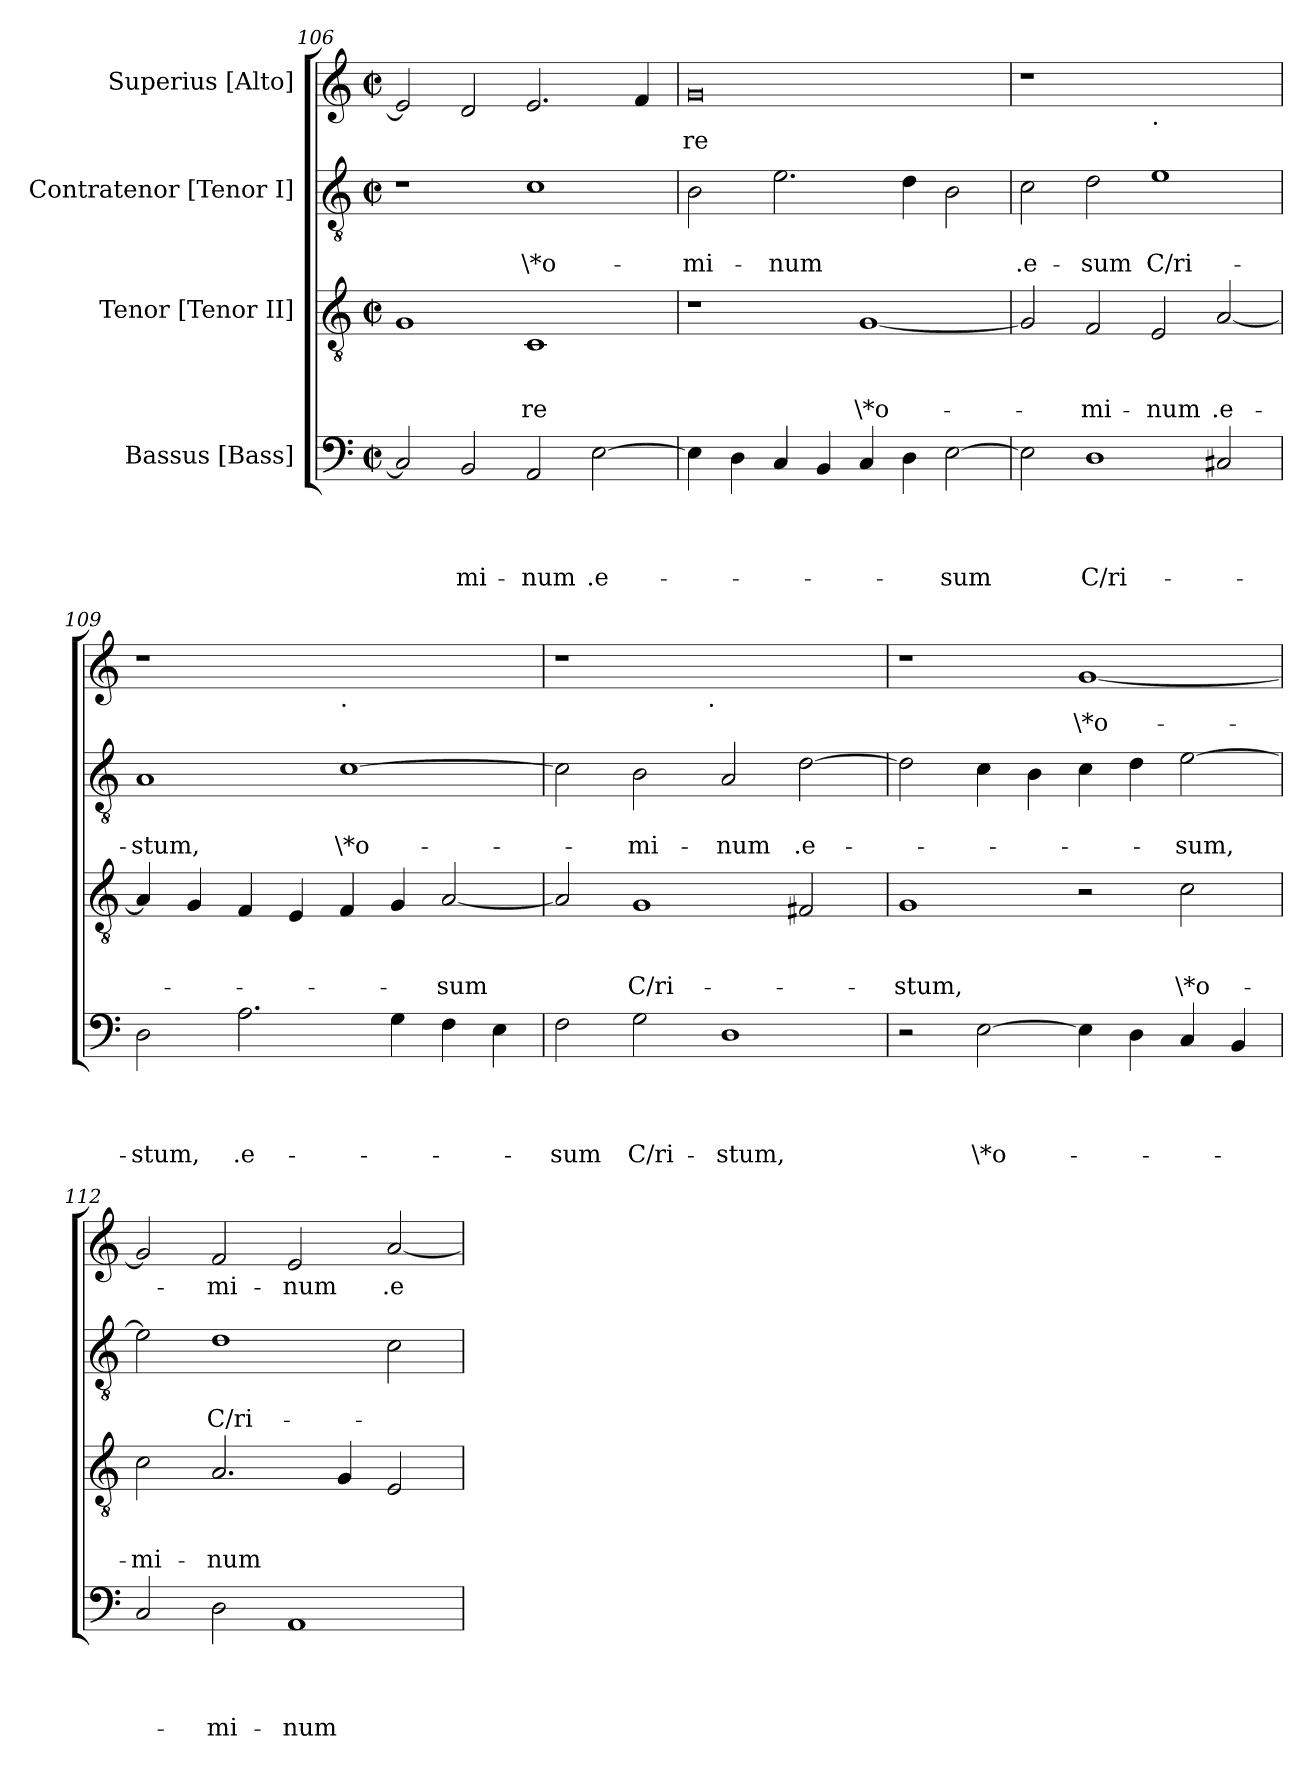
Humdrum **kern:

**kern	**text	**text	**text	**text	**kern	**text	**text	**text	**kern	**text	**text	**kern	**text
*part4	*part4	*part4	*part4	*part4	*part3	*part3	*part3	*part3	*part2	*part2	*part2	*part1	*part1
*staff4	*staff4	*staff4	*staff4	*staff4	*staff3	*staff3	*staff3	*staff3	*staff2	*staff2	*staff2	*staff1	*staff1
*I"Bassus [Bass]	*	*	*	*	*I"Tenor [Tenor II]	*	*	*	*I"Contratenor [Tenor I]	*	*	*I"Superius [Alto]	*
*clefF4	*	*	*	*	*clefGv2	*	*	*	*clefGv2	*	*	*clefG2	*
*k[]	*	*	*	*	*k[]	*	*	*	*k[]	*	*	*k[]	*
*C:	*	*	*	*	*C:	*	*	*	*C:	*	*	*C:	*
*M2/2	*	*	*	*	*M2/2	*	*	*	*M2/2	*	*	*M2/2	*
*met(c|)	*	*	*	*	*met(c|)	*	*	*	*met(c|)	*	*	*met(c|)	*
=106	=106	=106	=106	=106	=106	=106	=106	=106	=106	=106	=106	=106	=106
2C/]	.	.	.	.	1G	.	.	.	1r	.	.	2e/]	.
!	!	!	!	!LO:LY:b:rj	!	!	!	!	!	!	!	!	!
2BB/	.	.	.	-mi-	.	.	.	.	.	.	.	2d/	.
!	!	!	!	!LO:LY:b:rj	!	!	!	!LO:LY:b:rj	!	!	!LO:LY:b	!	!
2AA/	.	.	.	-num	1C	.	.	-re	1c	.	\*o-	2.e/	.
!	!	!	!	!LO:LY:b:rj	!	!	!	!	!	!	!	!	!
[<2E\	.	.	.	.e-	.	.	.	.	.	.	.	.	.
.	.	.	.	.	.	.	.	.	.	.	.	4f/	.
!!LO:LB:g=z
=107	=107	=107	=107	=107	=107	=107	=107	=107	=107	=107	=107	=107	=107
!	!	!	!	!	!	!	!	!	!	!	!LO:LY:b	!	!LO:LY:b
4E\]	.	.	.	.	1r	.	.	.	2B\	.	-mi-	0g	-re
4D\	.	.	.	.	.	.	.	.	.	.	.	.	.
!	!	!	!	!	!	!	!	!	!	!	!LO:LY:b	!	!
4C/	.	.	.	.	.	.	.	.	2.e\	.	-num	.	.
4BB/	.	.	.	.	.	.	.	.	.	.	.	.	.
!	!	!	!	!	!	!	!	!LO:LY:b:rj	!	!	!	!	!
4C/	.	.	.	.	[<1G	.	.	\*o-	.	.	.	.	.
4D\	.	.	.	.	.	.	.	.	4d\	.	.	.	.
!	!	!	!	!LO:LY:b:rj	!	!	!	!	!	!	!	!	!
[>2E\	.	.	.	-sum	.	.	.	.	2B\	.	.	.	.
=108	=108	=108	=108	=108	=108	=108	=108	=108	=108	=108	=108	=108	=108
!	!	!	!	!	!	!	!	!	!	!	!LO:LY:b	!	!
2E\]	.	.	.	.	2G/]	.	.	.	2c\	.	.e-	1r	.
!	!	!	!	!LO:LY:b:rj	!	!	!	!LO:LY:b:rj	!	!	!LO:LY:b	!	!
1D	.	.	.	C/ri-	2F/	.	.	-mi-	2d\	.	-sum	.	.
!	!	!	!	!	!	!	!	!	!	!	!	!LO:TX:b:t=.	!
!	!	!	!	!	!	!	!	!LO:LY:b:rj	!	!	!LO:LY:b	!	!
.	.	.	.	.	2E/	.	.	-num	1e	.	C/ri-	1ryy	.
!	!	!	!	!	!	!	!	!LO:LY:b:rj	!	!	!	!	!
2C#X/	.	.	.	.	[<2A/	.	.	.e-	.	.	.	.	.
=109	=109	=109	=109	=109	=109	=109	=109	=109	=109	=109	=109	=109	=109
!	!	!	!	!LO:LY:b:rj	!	!	!	!	!	!	!LO:LY:b	!	!
2D\	.	.	.	-stum,	4A/]	.	.	.	1A	.	-stum,	1r	.
.	.	.	.	.	4G/	.	.	.	.	.	.	.	.
!	!	!	!	!LO:LY:b:rj	!	!	!	!	!	!	!	!	!
2.A\	.	.	.	.e-	4F/	.	.	.	.	.	.	.	.
.	.	.	.	.	4E/	.	.	.	.	.	.	.	.
!	!	!	!	!	!	!	!	!	!	!	!	!LO:TX:b:t=.	!
!	!	!	!	!	!	!	!	!	!	!	!LO:LY:b	!	!
.	.	.	.	.	4F/	.	.	.	[>1c	.	\*o-	1ryy	.
4G\	.	.	.	.	4G/	.	.	.	.	.	.	.	.
!	!	!	!	!	!	!	!	!LO:LY:b:rj	!	!	!	!	!
4F\	.	.	.	.	[<2A/	.	.	-sum	.	.	.	.	.
4E\	.	.	.	.	.	.	.	.	.	.	.	.	.
=110	=110	=110	=110	=110	=110	=110	=110	=110	=110	=110	=110	=110	=110
!	!	!	!	!LO:LY:b:rj	!	!	!	!	!	!	!	!	!
*	*	*	*	*	*	*	*	*	*	*	*	*^	*
2F\	.	.	.	-sum	2A/]	.	.	.	2c\]	.	.	1r	2ryy	.
!	!	!	!	!LO:LY:b:rj	!	!	!	!LO:LY:b:rj	!	!	!LO:LY:b	!	!	!
2G\	.	.	.	C/ri-	1G	.	.	C/ri-	2B\	.	-mi-	.	4...ryy	.
!	!	!	!	!	!	!	!	!	!	!	!	!	!LO:TX:b:t=.	!
.	.	.	.	.	.	.	.	.	.	.	.	.	1ryy	.
!	!	!	!	!LO:LY:b:rj	!	!	!	!	!	!	!LO:LY:b	!	!	!
1D	.	.	.	-stum,	.	.	.	.	2A/	.	-num	1ryy	.	.
!	!	!	!	!	!	!	!	!	!	!	!LO:LY:b	!	!	!
.	.	.	.	.	2F#X/	.	.	.	[<2d\	.	.e-	.	.	.
.	.	.	.	.	.	.	.	.	.	.	.	.	32ryy	.
!!LO:LB:g=z
=111	=111	=111	=111	=111	=111	=111	=111	=111	=111	=111	=111	=111	=111	=111
!	!	!	!	!	!	!	!	!LO:LY:b:rj	!	!	!	!	!	!
*	*	*	*	*	*	*	*	*	*	*	*	*v	*v	*
2r	.	.	.	.	1G	.	.	-stum,	2d\]	.	.	1r	.
!	!	!	!	!LO:LY:b:rj	!	!	!	!	!	!	!	!	!
[>2E\	.	.	.	\*o-	.	.	.	.	4c\	.	.	.	.
.	.	.	.	.	.	.	.	.	4B\	.	.	.	.
!	!	!	!	!	!	!	!	!	!	!	!	!	!LO:LY:b
4E\]	.	.	.	.	2r	.	.	.	4c\	.	.	[<1g	\*o-
4D\	.	.	.	.	.	.	.	.	4d\	.	.	.	.
!	!	!	!	!	!	!	!	!LO:LY:b:rj	!	!	!LO:LY:b	!	!
4C/	.	.	.	.	2c\	.	.	\*o-	[>2e\	.	-sum,	.	.
4BB/	.	.	.	.	.	.	.	.	.	.	.	.	.
=112	=112	=112	=112	=112	=112	=112	=112	=112	=112	=112	=112	=112	=112
!	!	!	!	!	!	!	!	!LO:LY:b:rj	!	!	!	!	!
2C/	.	.	.	.	2c\	.	.	-mi-	2e\]	.	.	2g/]	.
!	!	!	!	!LO:LY:b:rj	!	!	!	!LO:LY:b:rj	!	!	!LO:LY:b	!	!LO:LY:b
2D\	.	.	.	-mi-	2.A/	.	.	-num	1d	.	C/ri-	2f/	-mi-
!	!	!	!	!LO:LY:b:rj	!	!	!	!	!	!	!	!	!LO:LY:b
1AA	.	.	.	-num	.	.	.	.	.	.	.	2e/	-num
.	.	.	.	.	4G/	.	.	.	.	.	.	.	.
!	!	!	!	!	!	!	!	!	!	!	!	!	!LO:LY:b
.	.	.	.	.	2E/	.	.	.	2c\	.	.	[<2a/	.e-
=	=	=	=	=	=	=	=	=	=	=	=	=	=
*-	*-	*-	*-	*-	*-	*-	*-	*-	*-	*-	*-	*-	*-
